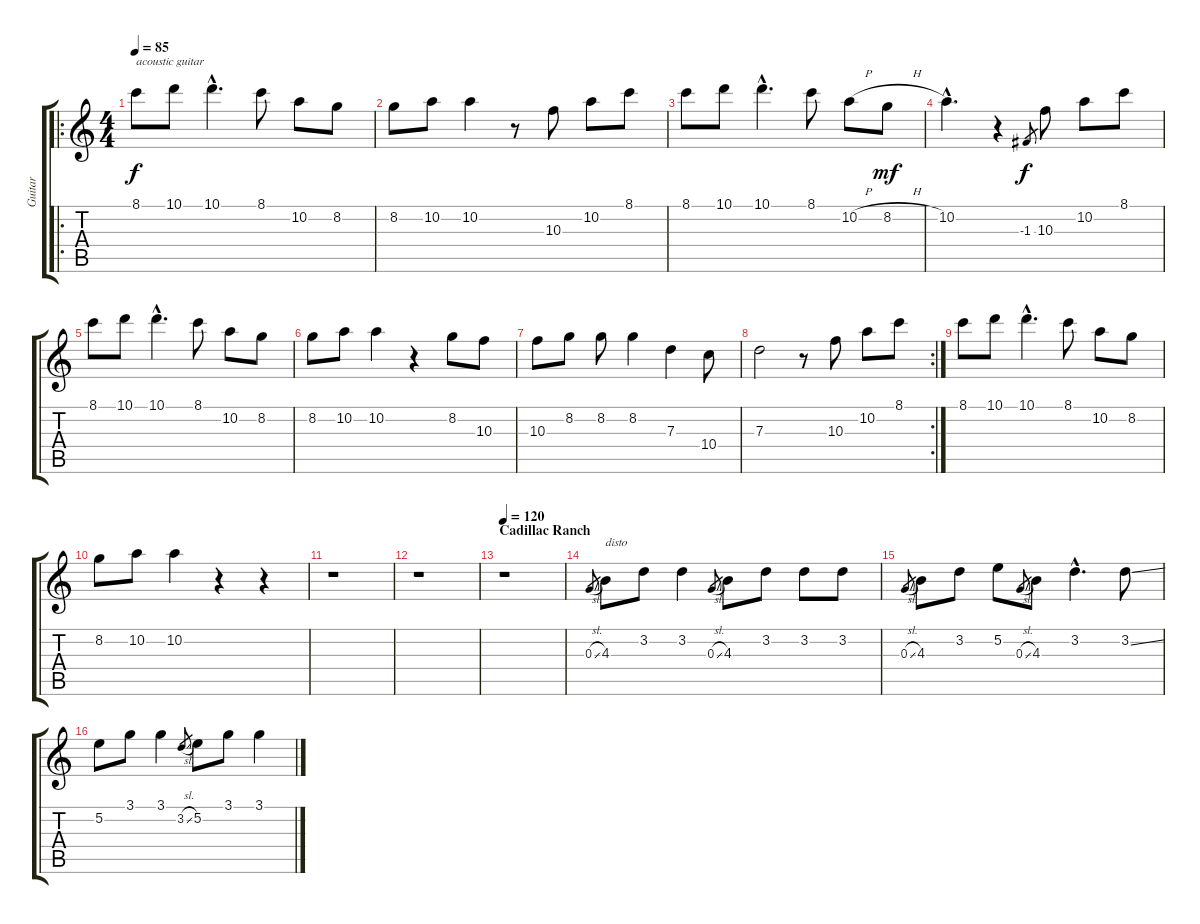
\track ("Guitar " "Guitar ") {instrument acousticguitarsteel}
\staff {score tabs}
\tuning (E4 B3 G3 D3 A2 E2) {hide}
\ro
\ts (4 4)
\tempo 85
\clef g2
\ks c
8.1.8{txt "acoustic guitar" dy f} 10.1.8 10.1{hac}.4{d} 8.1.8 10.2.8 8.2.8 |
8.2.8 10.2.8 10.2.4 r.8 10.3.8 10.2.8 8.1.8 |
8.1.8 10.1.8 10.1{hac}.4{d} 8.1.8 10.2{h}.8 8.2{h}.8{dy mf} |
10.2{hac}.4{d} r.4 -1.3.8{gr dy f} 10.3.8 10.2.8 8.1.8 |
8.1.8 10.1.8 10.1{hac}.4{d} 8.1.8 10.2.8 8.2.8 |
8.2.8 10.2.8 10.2.4 r.4 8.2.8 10.3.8 |
10.3.8 8.2.8 8.2.8 8.2.4 7.3.4 10.4.8 |
\rc 2
7.3.2 r.8 10.3.8 10.2.8 8.1.8 |
8.1.8{volume 1} 10.1.8 10.1{hac}.4{d} 8.1.8 10.2.8 8.2.8 |
8.2.8 10.2.8 10.2.4 r.4 r.4 |
r.1 |
r.1 |
\section ("" "Cadillac Ranch")
\tempo 120
r.1{volume 10 instrument distortionguitar} |
0.3{sl}.8{gr} 4.3.8{txt "disto"} 3.2.8 3.2.4 0.3{sl}.8{gr} 4.3.8 3.2.8 3.2.8 3.2.8 |
0.3{sl}.8{gr} 4.3.8 3.2.8 5.2.8 0.3{sl}.8{gr} 4.3.8 3.2{hac}.4{d} 3.2{ss}.8 |
5.2.8 3.1.8 3.1.4 3.2{sl}.8{gr} 5.2.8 3.1.8 3.1.4
